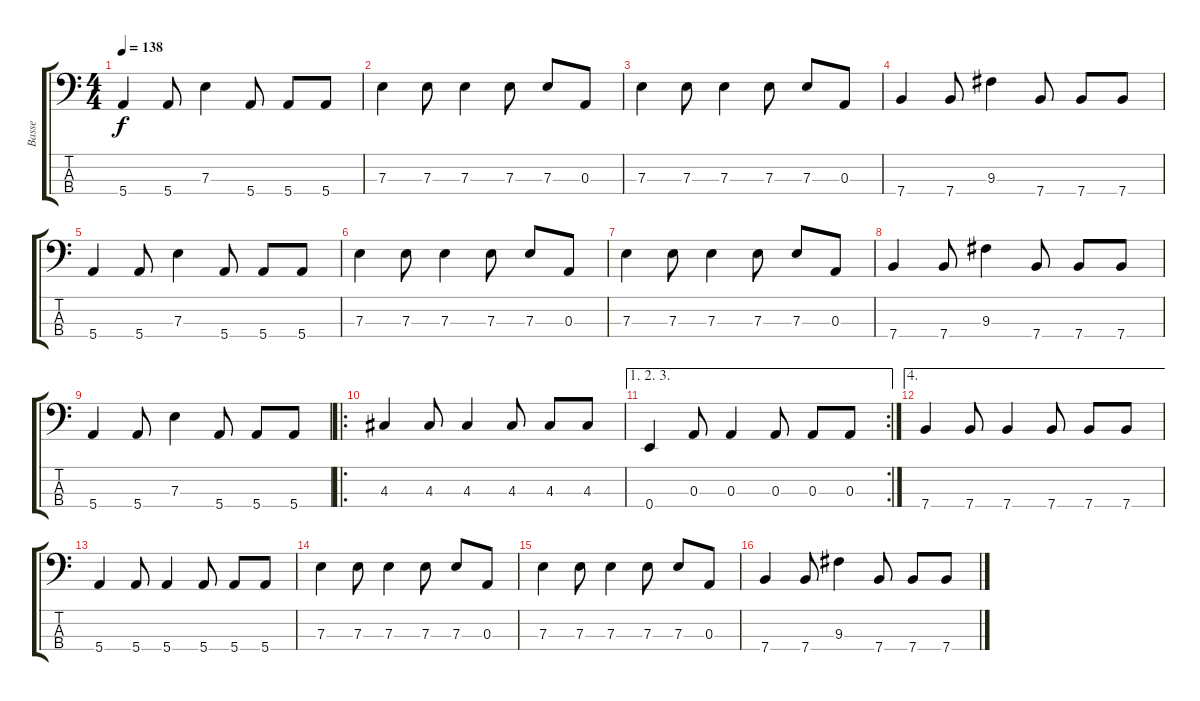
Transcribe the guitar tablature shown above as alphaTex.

\track ("Basse" "Basse") {instrument electricbasspick}
\staff {score tabs}
\tuning (G2 D2 A1 E1) {hide}
\ts (4 4)
\tempo 138
\clef f4
\ks c
5.4.4{dy f} 5.4.8 7.3.4 5.4.8 5.4.8 5.4.8 |
7.3.4 7.3.8 7.3.4 7.3.8 7.3.8 0.3.8 |
7.3.4 7.3.8 7.3.4 7.3.8 7.3.8 0.3.8 |
7.4.4 7.4.8 9.3.4 7.4.8 7.4.8 7.4.8 |
5.4.4 5.4.8 7.3.4 5.4.8 5.4.8 5.4.8 |
7.3.4 7.3.8 7.3.4 7.3.8 7.3.8 0.3.8 |
7.3.4 7.3.8 7.3.4 7.3.8 7.3.8 0.3.8 |
7.4.4 7.4.8 9.3.4 7.4.8 7.4.8 7.4.8 |
5.4.4 5.4.8 7.3.4 5.4.8 5.4.8 5.4.8 |
\ro
4.3.4 4.3.8 4.3.4 4.3.8 4.3.8 4.3.8 |
\ae (1 2 3)
\rc 2
0.4.4 0.3.8 0.3.4 0.3.8 0.3.8 0.3.8 |
\ae 4
7.4.4 7.4.8 7.4.4 7.4.8 7.4.8 7.4.8 |
5.4.4 5.4.8 5.4.4 5.4.8 5.4.8 5.4.8 |
7.3.4 7.3.8 7.3.4 7.3.8 7.3.8 0.3.8 |
7.3.4 7.3.8 7.3.4 7.3.8 7.3.8 0.3.8 |
7.4.4 7.4.8 9.3.4 7.4.8 7.4.8 7.4.8
